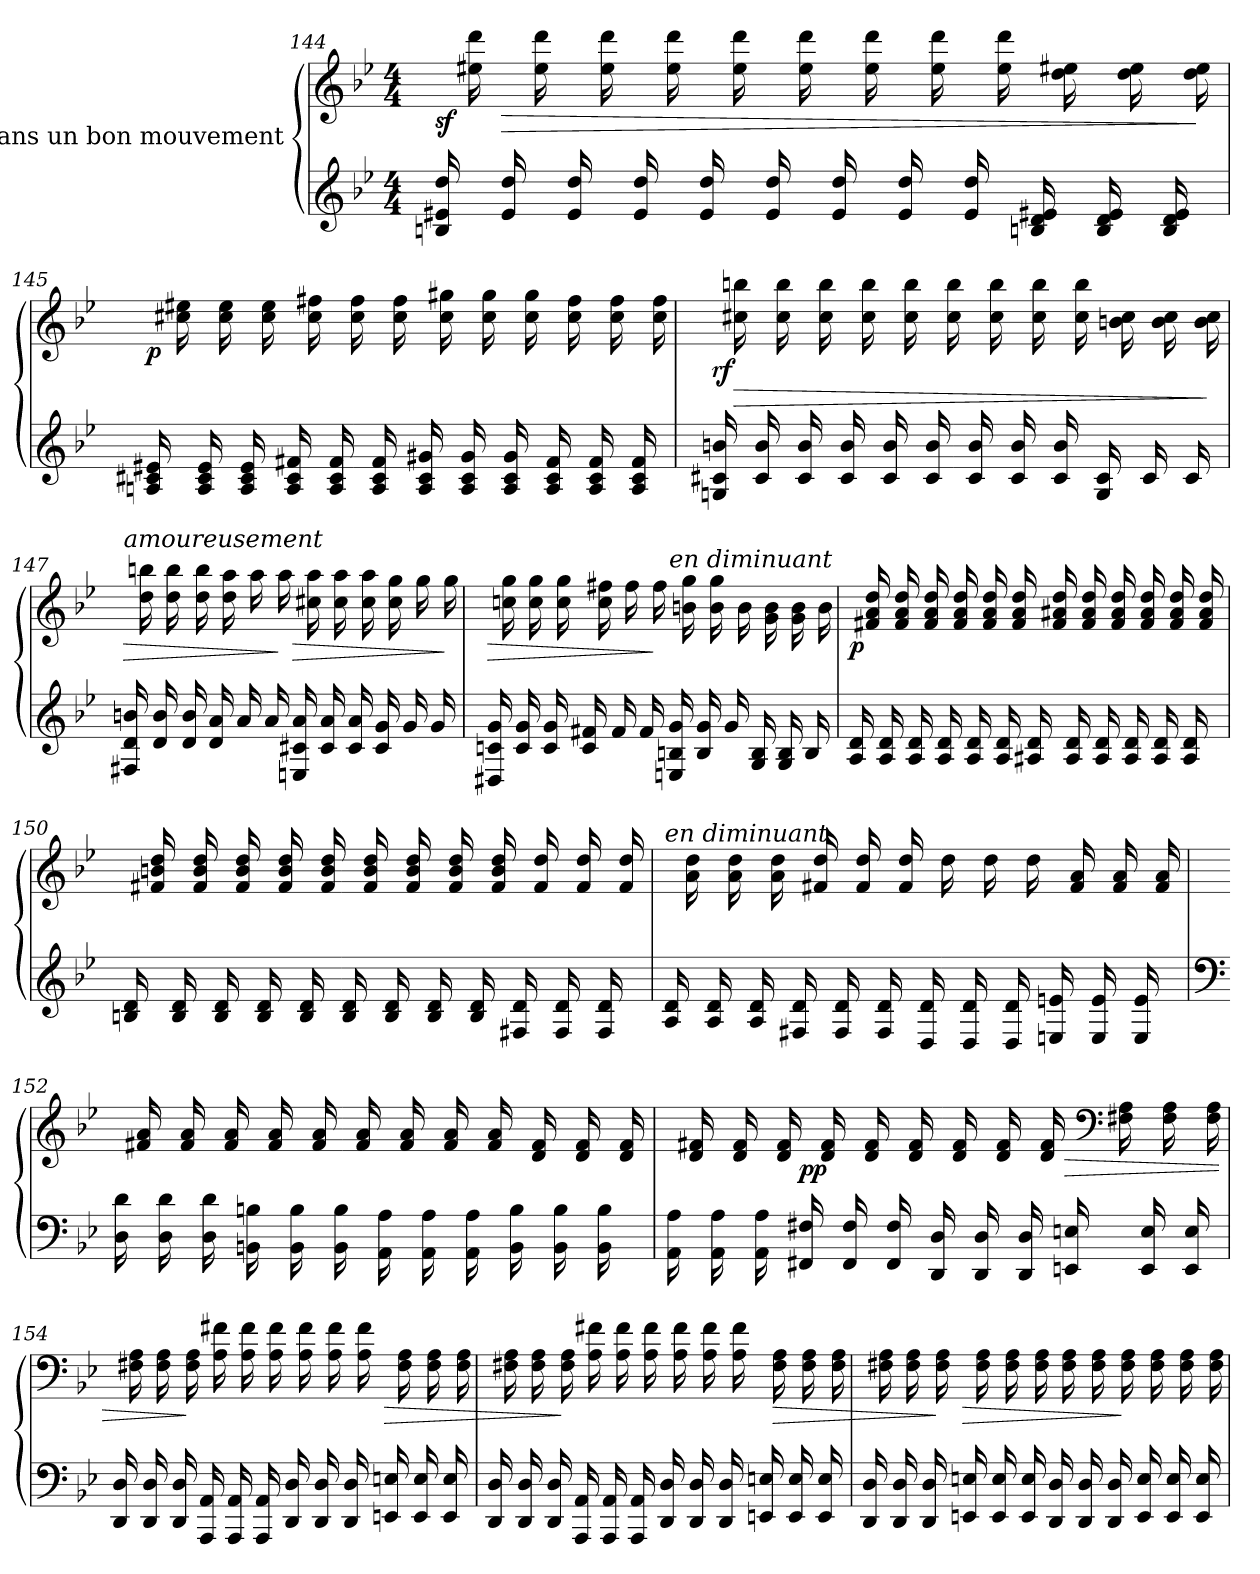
**kern	**kern	**dynam
*part1	*part1	*part1
*staff2	*staff1	*staff1/2
*I"Dans un bon mouvement	*	*
*clefG2	*clefG2	*
*k[b-e-]	*k[b-e-]	*
*M4/4	*M4/4	*
*Xtuplet	*Xtuplet	*
=144	=144	=144
!	!	!LO:DY:b
24Bn/ 24e#X/ 24dd/	24ryy	sf
24ryy	24ee#X\ 24ddd\	.
!	!	!LO:HP:b
24e#/ 24dd/	24ryy	>
24ryy	24ee#\ 24ddd\	.
24e#/ 24dd/	24ryy	.
24ryy	24ee#\ 24ddd\	.
24e#/ 24dd/	24ryy	.
24ryy	24ee#\ 24ddd\	.
24e#/ 24dd/	24ryy	.
24ryy	24ee#\ 24ddd\	.
24e#/ 24dd/	24ryy	.
24ryy	24ee#\ 24ddd\	.
24e#/ 24dd/	24ryy	.
24ryy	24ee#\ 24ddd\	.
24e#/ 24dd/	24ryy	.
24ryy	24ee#\ 24ddd\	.
24e#/ 24dd/	24ryy	.
24ryy	24ee#\ 24ddd\	.
24Bn/ 24d/ 24e#X/	24ryy	.
24ryy	24dd\ 24ee#X\	.
24B/ 24d/ 24e#/	24ryy	.
24ryy	24dd\ 24ee#\	.
24B/ 24d/ 24e#/	24ryy	.
24ryy	24dd\ 24ee#\	]
!!LO:LB:g=z
=145	=145	=145
!	!	!LO:DY:b
24An/ 24c#X/ 24e#X/	24ryy	p
24ryy	24cc#X\ 24ee#X\	.
24A/ 24c#/ 24e#/	24ryy	.
24ryy	24cc#\ 24ee#\	.
24A/ 24c#/ 24e#/	24ryy	.
24ryy	24cc#\ 24ee#\	.
24A/ 24c#/ 24f#X/	24ryy	.
24ryy	24cc#\ 24ff#X\	.
24A/ 24c#/ 24f#/	24ryy	.
24ryy	24cc#\ 24ff#\	.
24A/ 24c#/ 24f#/	24ryy	.
24ryy	24cc#\ 24ff#\	.
24A/ 24c#/ 24g#X/	24ryy	.
24ryy	24cc#\ 24gg#X\	.
24A/ 24c#/ 24g#/	24ryy	.
24ryy	24cc#\ 24gg#\	.
24A/ 24c#/ 24g#/	24ryy	.
24ryy	24cc#\ 24gg#\	.
24A/ 24c#/ 24f#/	24ryy	.
24ryy	24cc#\ 24ff#\	.
24A/ 24c#/ 24f#/	24ryy	.
24ryy	24cc#\ 24ff#\	.
24A/ 24c#/ 24f#/	24ryy	.
24ryy	24cc#\ 24ff#\	.
=146	=146	=146
!	!	!LO:DY:b
24Gn/ 24c#X/ 24bn/	24ryy	rf
!	!	!LO:HP:b
24ryy	24cc#X\ 24bbn\	>
24c#/ 24b/	24ryy	.
24ryy	24cc#\ 24bb\	.
24c#/ 24b/	24ryy	.
24ryy	24cc#\ 24bb\	.
24c#/ 24b/	24ryy	.
24ryy	24cc#\ 24bb\	.
24c#/ 24b/	24ryy	.
24ryy	24cc#\ 24bb\	.
24c#/ 24b/	24ryy	.
24ryy	24cc#\ 24bb\	.
24c#/ 24b/	24ryy	.
24ryy	24cc#\ 24bb\	.
24c#/ 24b/	24ryy	.
24ryy	24cc#\ 24bb\	.
24c#/ 24b/	24ryy	.
24ryy	24cc#\ 24bb\	.
24G/ 24c#/	24ryy	.
24ryy	24bn\ 24cc#\	.
24c#/	24ryy	.
24ryy	24b\ 24cc#\	.
24c#/	24ryy	.
24ryy	24b\ 24cc#\	]
!!LO:PB:g=z
=147	=147	=147
!	!LO:TX:a:i:t=amoureusement	!
!	!	!LO:HP:b
24F#X/ 24d/ 24bn/	24ryy	>
24ryy	24dd\ 24bbn\	.
24d/ 24b/	24ryy	.
24ryy	24dd\ 24bb\	.
24d/ 24b/	24ryy	.
24ryy	24dd\ 24bb\	.
24d/ 24a/	24ryy	.
24ryy	24dd\ 24aa\	.
24a/	24ryy	.
24ryy	24aa\	.
24a/	24ryy	.
24ryy	24aa\	]
!	!	!LO:HP:b
24En/ 24c#X/ 24a/	24ryy	>
24ryy	24cc#X\ 24aa\	.
24c#/ 24a/	24ryy	.
24ryy	24cc#\ 24aa\	.
24c#/ 24a/	24ryy	.
24ryy	24cc#\ 24aa\	.
24c#/ 24g/	24ryy	.
24ryy	24cc#\ 24gg\	.
24g/	24ryy	.
24ryy	24gg\	.
24g/	24ryy	.
24ryy	24gg\	]
=148	=148	=148
!	!	!LO:HP:b
24D#X/ 24cn/ 24g/	24ryy	>
24ryy	24ccn\ 24gg\	.
24c/ 24g/	24ryy	.
24ryy	24cc\ 24gg\	.
24c/ 24g/	24ryy	.
24ryy	24cc\ 24gg\	.
24c/ 24f#X/	24ryy	.
24ryy	24cc\ 24ff#X\	.
24f#/	24ryy	.
24ryy	24ff#\	.
24f#/	24ryy	.
24ryy	24ff#\	]
!	!LO:TX:a:i:t=en diminuant	!
24En/ 24Bn/ 24g/	24ryy	.
24ryy	24bn\ 24gg\	.
24B/ 24g/	24ryy	.
24ryy	24b\ 24gg\	.
24g/	24ryy	.
24ryy	24b\	.
24G/ 24B/	24ryy	.
24ryy	24g\ 24b\	.
24G/ 24B/	24ryy	.
24ryy	24g\ 24b\	.
24B/	24ryy	.
24ryy	24b\	.
!!LO:LB:g=z
=149	=149	=149
!	!	!LO:DY:b
24A/ 24d/	24ryy	p
24ryy	24f#X/ 24a/ 24dd/	.
24A/ 24d/	24ryy	.
24ryy	24f#/ 24a/ 24dd/	.
24A/ 24d/	24ryy	.
24ryy	24f#/ 24a/ 24dd/	.
24A/ 24d/	24ryy	.
24ryy	24f#/ 24a/ 24dd/	.
24A/ 24d/	24ryy	.
24ryy	24f#/ 24a/ 24dd/	.
24A/ 24d/	24ryy	.
24ryy	24f#/ 24a/ 24dd/	.
24A#X/ 24d/	24ryy	.
24ryy	24f#/ 24a#X/ 24dd/	.
24A#/ 24d/	24ryy	.
24ryy	24f#/ 24a#/ 24dd/	.
24A#/ 24d/	24ryy	.
24ryy	24f#/ 24a#/ 24dd/	.
24A#/ 24d/	24ryy	.
24ryy	24f#/ 24a#/ 24dd/	.
24A#/ 24d/	24ryy	.
24ryy	24f#/ 24a#/ 24dd/	.
24A#/ 24d/	24ryy	.
24ryy	24f#/ 24a#/ 24dd/	.
=150	=150	=150
24Bn/ 24d/	24ryy	.
24ryy	24f#X/ 24bn/ 24dd/	.
24B/ 24d/	24ryy	.
24ryy	24f#/ 24b/ 24dd/	.
24B/ 24d/	24ryy	.
24ryy	24f#/ 24b/ 24dd/	.
24B/ 24d/	24ryy	.
24ryy	24f#/ 24b/ 24dd/	.
24B/ 24d/	24ryy	.
24ryy	24f#/ 24b/ 24dd/	.
24B/ 24d/	24ryy	.
24ryy	24f#/ 24b/ 24dd/	.
24B/ 24d/	24ryy	.
24ryy	24f#/ 24b/ 24dd/	.
24B/ 24d/	24ryy	.
24ryy	24f#/ 24b/ 24dd/	.
24B/ 24d/	24ryy	.
24ryy	24f#/ 24b/ 24dd/	.
24F#X/ 24d/	24ryy	.
24ryy	24f#/ 24dd/	.
24F#/ 24d/	24ryy	.
24ryy	24f#/ 24dd/	.
24F#/ 24d/	24ryy	.
24ryy	24f#/ 24dd/	.
!!LO:LB:g=z
=151	=151	=151
!	!LO:TX:a:i:t=en diminuant	!
24A/ 24d/	24ryy	.
24ryy	24a\ 24dd\	.
24A/ 24d/	24ryy	.
24ryy	24a\ 24dd\	.
24A/ 24d/	24ryy	.
24ryy	24a\ 24dd\	.
24F#X/ 24d/	24ryy	.
24ryy	24f#X/ 24dd/	.
24F#/ 24d/	24ryy	.
24ryy	24f#/ 24dd/	.
24F#/ 24d/	24ryy	.
24ryy	24f#/ 24dd/	.
24D/ 24d/	24ryy	.
24ryy	24dd\	.
24D/ 24d/	24ryy	.
24ryy	24dd\	.
24D/ 24d/	24ryy	.
24ryy	24dd\	.
24En/ 24en/	24ryy	.
24ryy	24f#/ 24a/	.
24E/ 24e/	24ryy	.
24ryy	24f#/ 24a/	.
24E/ 24e/	24ryy	.
24ryy	24f#/ 24a/	.
=152	=152	=152
*clefF4	*	*
24D\ 24d\	24ryy	.
24ryy	24f#X/ 24a/	.
24D\ 24d\	24ryy	.
24ryy	24f#/ 24a/	.
24D\ 24d\	24ryy	.
24ryy	24f#/ 24a/	.
24BBn\ 24Bn\	24ryy	.
24ryy	24f#/ 24a/	.
24BB\ 24B\	24ryy	.
24ryy	24f#/ 24a/	.
24BB\ 24B\	24ryy	.
24ryy	24f#/ 24a/	.
24AA\ 24A\	24ryy	.
24ryy	24f#/ 24a/	.
24AA\ 24A\	24ryy	.
24ryy	24f#/ 24a/	.
24AA\ 24A\	24ryy	.
24ryy	24f#/ 24a/	.
24BB\ 24B\	24ryy	.
24ryy	24d/ 24f#/	.
24BB\ 24B\	24ryy	.
24ryy	24d/ 24f#/	.
24BB\ 24B\	24ryy	.
24ryy	24d/ 24f#/	.
!!LO:LB:g=z
=153	=153	=153
24AA\ 24A\	24ryy	.
24ryy	24d/ 24f#X/	.
24AA\ 24A\	24ryy	.
24ryy	24d/ 24f#/	.
24AA\ 24A\	24ryy	.
24ryy	24d/ 24f#/	.
!	!	!LO:DY:b
24FF#X/ 24F#X/	24ryy	pp
24ryy	24d/ 24f#/	.
24FF#/ 24F#/	24ryy	.
24ryy	24d/ 24f#/	.
24FF#/ 24F#/	24ryy	.
24ryy	24d/ 24f#/	.
24DD/ 24D/	24ryy	.
24ryy	24d/ 24f#/	.
24DD/ 24D/	24ryy	.
24ryy	24d/ 24f#/	.
24DD/ 24D/	24ryy	.
24ryy	24d/ 24f#/	.
!	!	!LO:HP:b
24EEn/ 24En/	24ryy	>
*	*clefF4	*
24ryy	24F#X\ 24A\	.
24EE/ 24E/	24ryy	.
24ryy	24F#\ 24A\	.
24EE/ 24E/	24ryy	.
24ryy	24F#\ 24A\	.
=154	=154	=154
24DD/ 24D/	24ryy	.
24ryy	24F#X\ 24A\	.
24DD/ 24D/	24ryy	.
24ryy	24F#\ 24A\	.
24DD/ 24D/	24ryy	.
24ryy	24F#\ 24A\	]
24AAA/ 24AA/	24ryy	.
24ryy	24A\ 24f#X\	.
24AAA/ 24AA/	24ryy	.
24ryy	24A\ 24f#\	.
24AAA/ 24AA/	24ryy	.
24ryy	24A\ 24f#\	.
24DD/ 24D/	24ryy	.
24ryy	24A\ 24f#\	.
24DD/ 24D/	24ryy	.
24ryy	24A\ 24f#\	.
24DD/ 24D/	24ryy	.
24ryy	24A\ 24f#\	.
!	!	!LO:HP:b
24EEn/ 24En/	24ryy	>
24ryy	24F#\ 24A\	.
24EE/ 24E/	24ryy	.
24ryy	24F#\ 24A\	.
24EE/ 24E/	24ryy	.
24ryy	24F#\ 24A\	.
!!LO:LB:g=z
=155	=155	=155
24DD/ 24D/	24ryy	.
24ryy	24F#X\ 24A\	.
24DD/ 24D/	24ryy	.
24ryy	24F#\ 24A\	.
24DD/ 24D/	24ryy	.
24ryy	24F#\ 24A\	]
24AAA/ 24AA/	24ryy	.
24ryy	24A\ 24f#X\	.
24AAA/ 24AA/	24ryy	.
24ryy	24A\ 24f#\	.
24AAA/ 24AA/	24ryy	.
24ryy	24A\ 24f#\	.
24DD/ 24D/	24ryy	.
24ryy	24A\ 24f#\	.
24DD/ 24D/	24ryy	.
24ryy	24A\ 24f#\	.
24DD/ 24D/	24ryy	.
24ryy	24A\ 24f#\	.
24EEn/ 24En/	24ryy	.
!	!	!LO:HP:b
24ryy	24F#\ 24A\	>
24EE/ 24E/	24ryy	.
24ryy	24F#\ 24A\	.
24EE/ 24E/	24ryy	.
24ryy	24F#\ 24A\	.
=156	=156	=156
24DD/ 24D/	24ryy	.
24ryy	24F#X\ 24A\	.
24DD/ 24D/	24ryy	.
24ryy	24F#\ 24A\	.
24DD/ 24D/	24ryy	.
24ryy	24F#\ 24A\	]
!	!	!LO:HP:b
24EEn/ 24En/	24ryy	>
24ryy	24F#\ 24A\	.
24EE/ 24E/	24ryy	.
24ryy	24F#\ 24A\	.
24EE/ 24E/	24ryy	.
24ryy	24F#\ 24A\	.
24DD/ 24D/	24ryy	.
24ryy	24F#\ 24A\	.
24DD/ 24D/	24ryy	.
24ryy	24F#\ 24A\	.
24DD/ 24D/	24ryy	.
24ryy	24F#\ 24A\	]
24EE/ 24E/	24ryy	.
24ryy	24F#\ 24A\	.
24EE/ 24E/	24ryy	.
24ryy	24F#\ 24A\	.
24EE/ 24E/	24ryy	.
24ryy	24F#\ 24A\	.
=	=	=
*-	*-	*-
